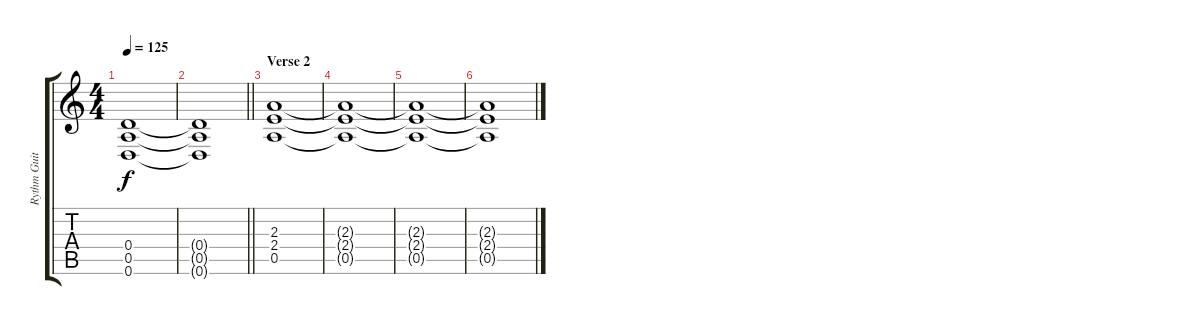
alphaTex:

\track ("Rythm Guitar" "Rythm Guit") {instrument distortionguitar}
\staff {score tabs}
\tuning (E4 B3 G3 D3 A2 D2) {hide}
\ts (4 4)
\tempo 125
\clef g2
\ks c
(0.4{t} 0.5{t} 0.6{t}).1{dy f} |
\barLineRight lightlight
(0.4{t} 0.5{t} 0.6{t}).1 |
\section ("" "Verse 2")
(2.3 2.4 0.5).1{volume 0} |
(2.3{t} 2.4{t} 0.5{t}).1 |
(2.3{t} 2.4{t} 0.5{t}).1 |
(2.3{t} 2.4{t} 0.5{t}).1
